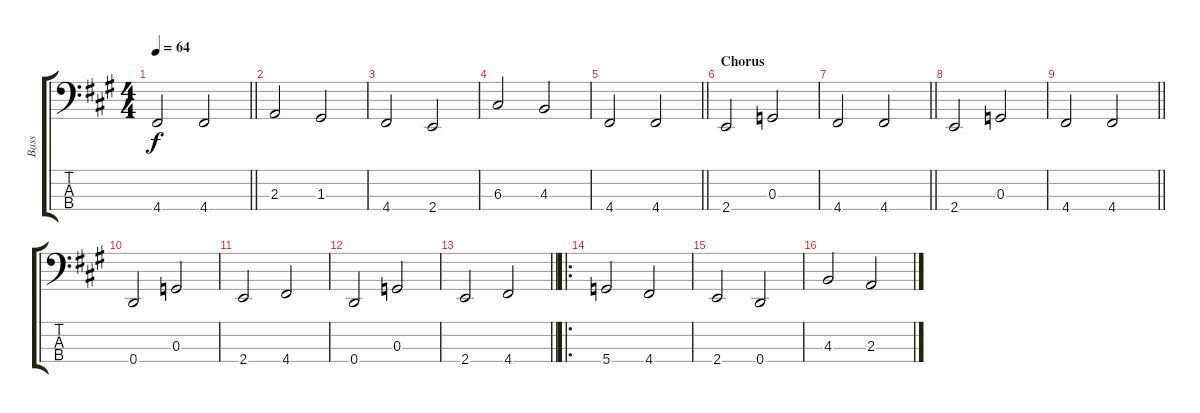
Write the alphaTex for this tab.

\track ("Bass" "Bass") {instrument electricbassfinger}
\staff {score tabs}
\tuning (F2 C2 G1 D1) {hide}
\ts (4 4)
\tempo 64
\clef f4
\barLineRight lightlight
\ks a
4.4.2{dy f} 4.4.2 |
2.3.2 1.3.2 |
4.4.2 2.4.2 |
6.3.2 4.3.2 |
\barLineRight lightlight
4.4.2 4.4.2 |
\section ("" "Chorus")
2.4.2 0.3.2 |
\barLineRight lightlight
4.4.2 4.4.2 |
2.4.2 0.3.2 |
\barLineRight lightlight
4.4.2 4.4.2 |
0.4.2 0.3.2 |
2.4.2 4.4.2 |
0.4.2 0.3.2 |
\barLineRight lightlight
2.4.2 4.4.2 |
\ro
5.4.2 4.4.2 |
2.4.2 0.4.2 |
4.3.2 2.3.2
